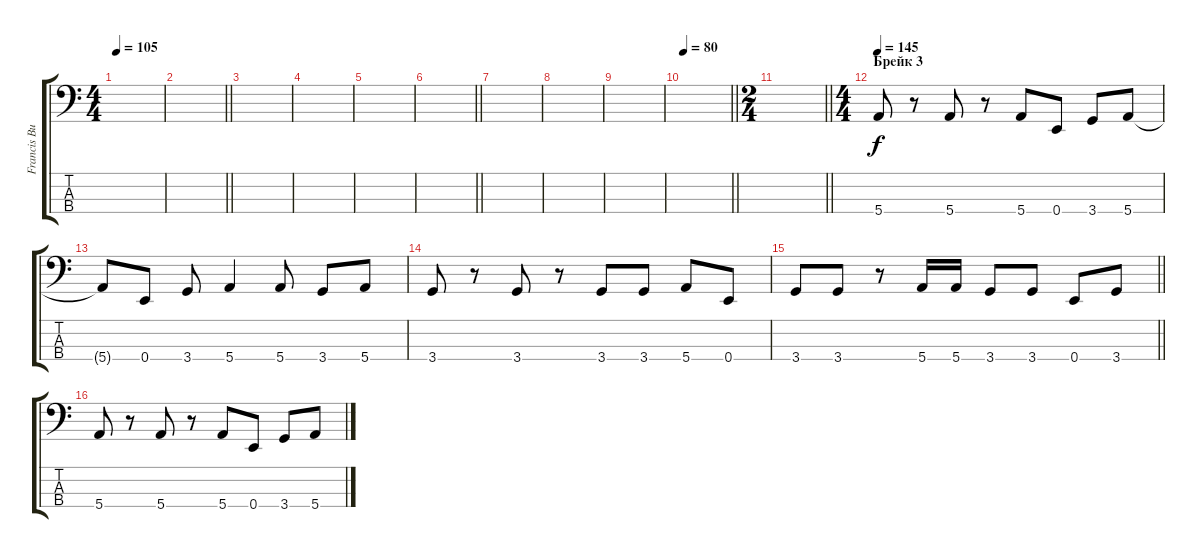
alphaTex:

\track ("Francis Bucholz" "Francis Bu") {instrument electricbassfinger}
\staff {score tabs}
\tuning (G2 D2 A1 E1) {hide}
\ts (4 4)
\tempo 105
\clef f4
\ks c
|
\barLineRight lightlight
|
|
|
|
\barLineRight lightlight
|
|
|
|
\tempo 80
\barLineRight lightlight
|
\ts (2 4)
\barLineRight lightlight
|
\ts (4 4)
\section ("" "Брейк 3")
\tempo 145
5.4.8 r.8 5.4.8 r.8 5.4.8 0.4.8 3.4.8 5.4.8 |
5.4{t}.8 0.4.8 3.4.8 5.4.4 5.4.8 3.4.8 5.4.8 |
3.4.8 r.8 3.4.8 r.8 3.4.8 3.4.8 5.4.8 0.4.8 |
\barLineRight lightlight
3.4.8 3.4.8 r.8 5.4.16 5.4.16 3.4.8 3.4.8 0.4.8 3.4.8 |
5.4.8 r.8 5.4.8 r.8 5.4.8 0.4.8 3.4.8 5.4.8
